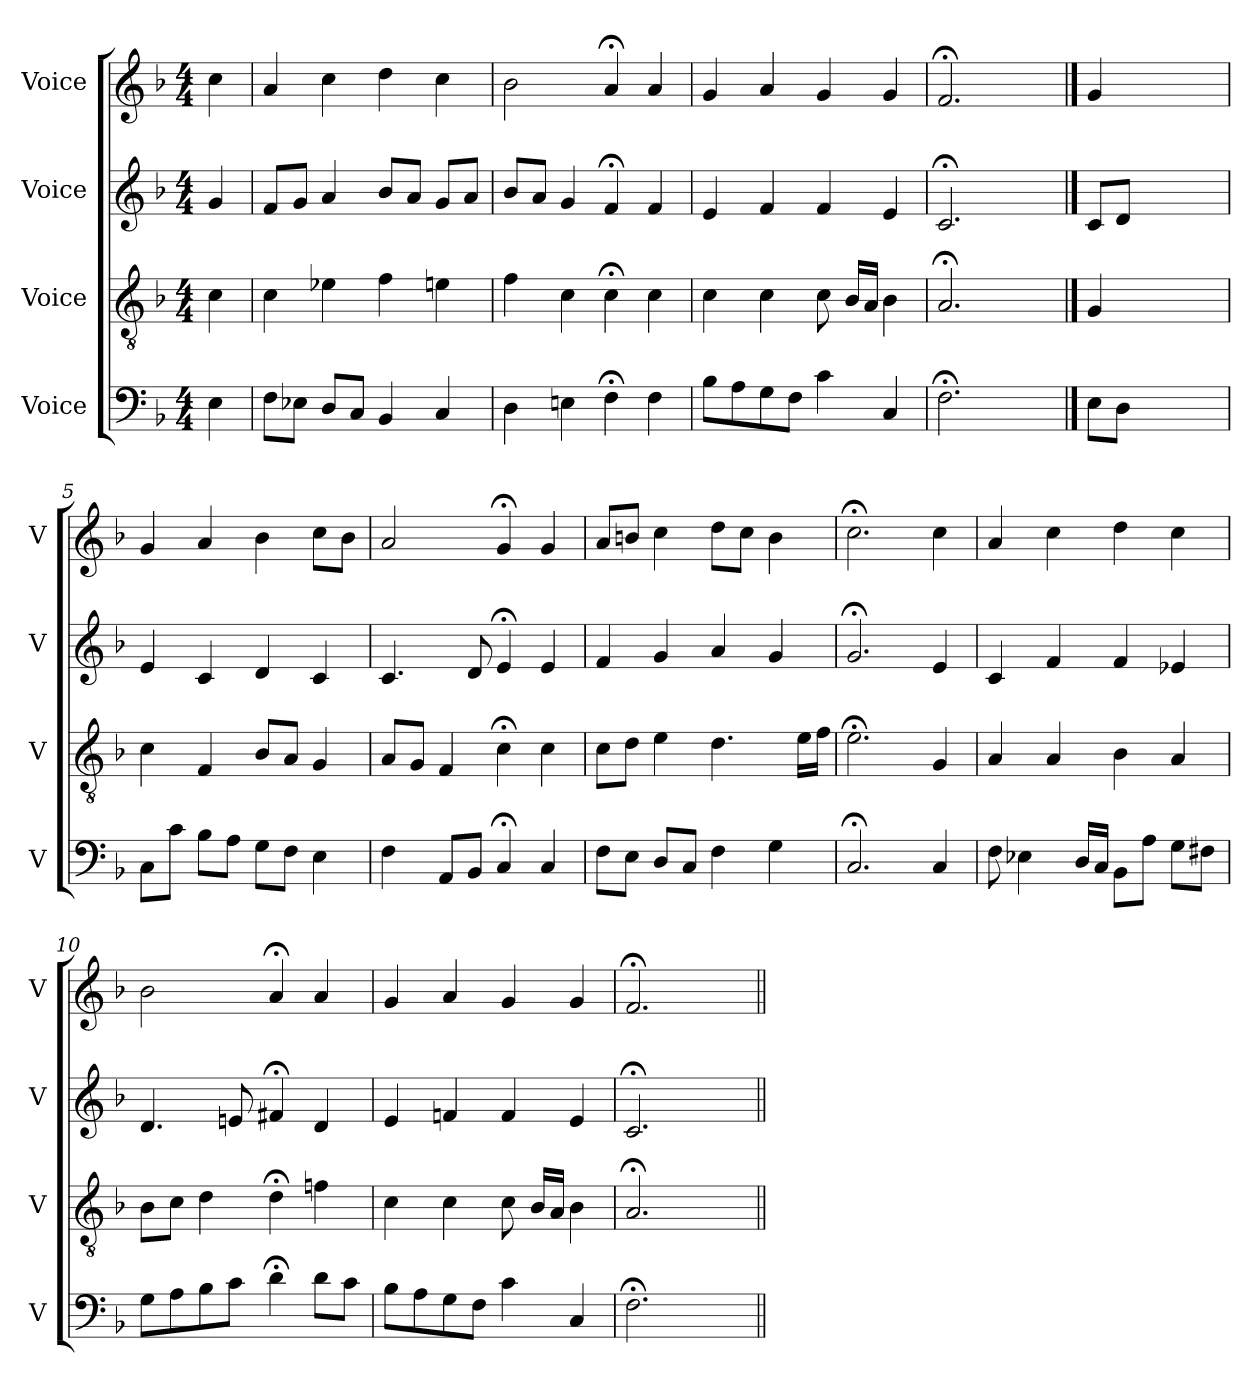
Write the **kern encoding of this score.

**kern	**kern	**kern	**kern
*part4	*part3	*part2	*part1
*staff4	*staff3	*staff2	*staff1
*I"Voice	*I"Voice	*I"Voice	*I"Voice
*I'V	*I'V	*I'V	*I'V
*clefF4	*clefGv2	*clefG2	*clefG2
*k[b-]	*k[b-]	*k[b-]	*k[b-]
*M4/4	*M4/4	*M4/4	*M4/4
*MM100	*MM100	*MM100	*MM100
=	=	=	=
4E\	4c\	4g/	4cc\
=1	=1	=1	=1
8F\L	4c\	8f/L	4a/
8E-X\J	.	8g/J	.
8D/L	4e-X\	4a/	4cc\
8C/J	.	.	.
4BB-/	4f\	8b-/L	4dd\
.	.	8a/J	.
4C/	4en\	8g/L	4cc\
.	.	8a/J	.
=2	=2	=2	=2
4D\	4f\	8b-/L	2b-\
.	.	8a/J	.
4En\	4c\	4g/	.
4F;\	4c;\	4f;/	4a;/
4F\	4c\	4f/	4a/
=3	=3	=3	=3
8B-\L	4c\	4e/	4g/
8A\	.	.	.
8G\	4c\	4f/	4a/
8F\J	.	.	.
4c\	8c\	4f/	4g/
.	16B-/LL	.	.
.	16A/JJ	.	.
4C/	4B-\	4e/	4g/
=4	=4	=4	=4
2.F;\	2.A;/	2.c;/	2.f;/
4ryy	4ryy	4ryy	4ryy
==	==	==	==
8E\L	4G/	8c/L	4g/
8D\J	.	8d/J	.
2.ryy	2.ryy	2.ryy	2.ryy
!!LO:LB:g=z
=5	=5	=5	=5
8C\L	4c\	4e/	4g/
8c\J	.	.	.
8B-\L	4F/	4c/	4a/
8A\J	.	.	.
8G\L	8B-/L	4d/	4b-\
8F\J	8A/J	.	.
4E\	4G/	4c/	8cc\L
.	.	.	8b-\J
=6	=6	=6	=6
4F\	8A/L	4.c/	2a/
.	8G/J	.	.
8AA/L	4F/	.	.
8BB-/J	.	8d/	.
4C;/	4c;\	4e;/	4g;/
4C/	4c\	4e/	4g/
=7	=7	=7	=7
8F\L	8c\L	4f/	8a/L
8E\J	8d\J	.	8bn/J
8D/L	4e\	4g/	4cc\
8C/J	.	.	.
4F\	4.d\	4a/	8dd\L
.	.	.	8cc\J
4G\	.	4g/	4b\
.	16e\LL	.	.
.	16f\JJ	.	.
=8	=8	=8	=8
2.C;/	2.e;\	2.g;/	2.cc;\
4C/	4G/	4e/	4cc\
=9	=9	=9	=9
8F\	4A/	4c/	4a/
4E-X\	.	.	.
.	4A/	4f/	4cc\
16D/LL	.	.	.
16C/JJ	.	.	.
8BB-\L	4B-\	4f/	4dd\
8A\J	.	.	.
8G\L	4A/	4e-X/	4cc\
8F#X\J	.	.	.
!!LO:LB:g=z
=10	=10	=10	=10
8G\L	8B-\L	4.d/	2b-\
8A\	8c\J	.	.
8B-\	4d\	.	.
8c\J	.	8en/	.
4d;\	4d;\	4f#X;/	4a;/
8d\L	4fn\	4d/	4a/
8c\J	.	.	.
=11	=11	=11	=11
8B-\L	4c\	4e/	4g/
8A\	.	.	.
8G\	4c\	4fn/	4a/
8F\J	.	.	.
4c\	8c\	4f/	4g/
.	16B-/LL	.	.
.	16A/JJ	.	.
4C/	4B-\	4e/	4g/
=12	=12	=12	=12
2.F;\	2.A;/	2.c;/	2.f;/
4ryy	4ryy	4ryy	4ryy
=||	=||	=||	=||
*-	*-	*-	*-
